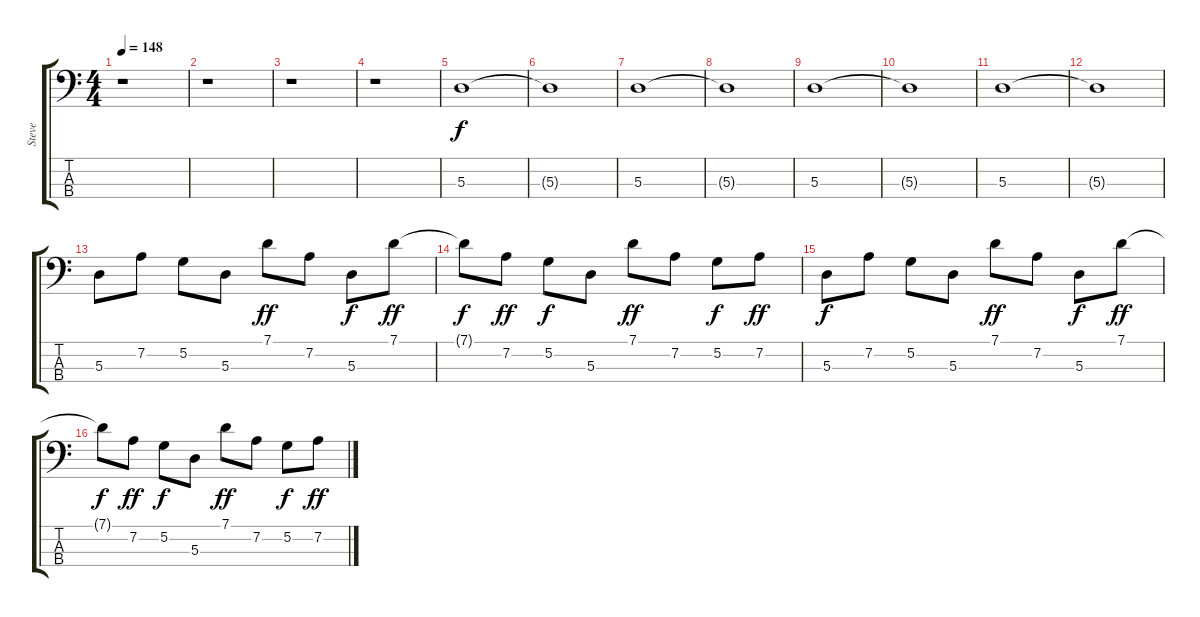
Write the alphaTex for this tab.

\track ("Steve" "Steve") {instrument electricbassfinger}
\staff {score tabs}
\tuning (G2 D2 A1 E1) {hide}
\ts (4 4)
\tempo 148
\clef f4
\ks c
r.1{dy f instrument electricbassfinger} |
r.1 |
r.1 |
r.1 |
5.3.1 |
5.3{t}.1 |
5.3.1 |
5.3{t}.1 |
5.3.1 |
5.3{t}.1 |
5.3.1 |
5.3{t}.1 |
5.3.8 7.2.8 5.2.8 5.3.8 7.1.8{dy ff} 7.2.8 5.3.8{dy f} 7.1.8{dy ff} |
7.1{t}.8{dy f} 7.2.8{dy ff} 5.2.8{dy f} 5.3.8 7.1.8{dy ff} 7.2.8 5.2.8{dy f} 7.2.8{dy ff} |
5.3.8{dy f} 7.2.8 5.2.8 5.3.8 7.1.8{dy ff} 7.2.8 5.3.8{dy f} 7.1.8{dy ff} |
7.1{t}.8{dy f} 7.2.8{dy ff} 5.2.8{dy f} 5.3.8 7.1.8{dy ff} 7.2.8 5.2.8{dy f} 7.2.8{dy ff}
